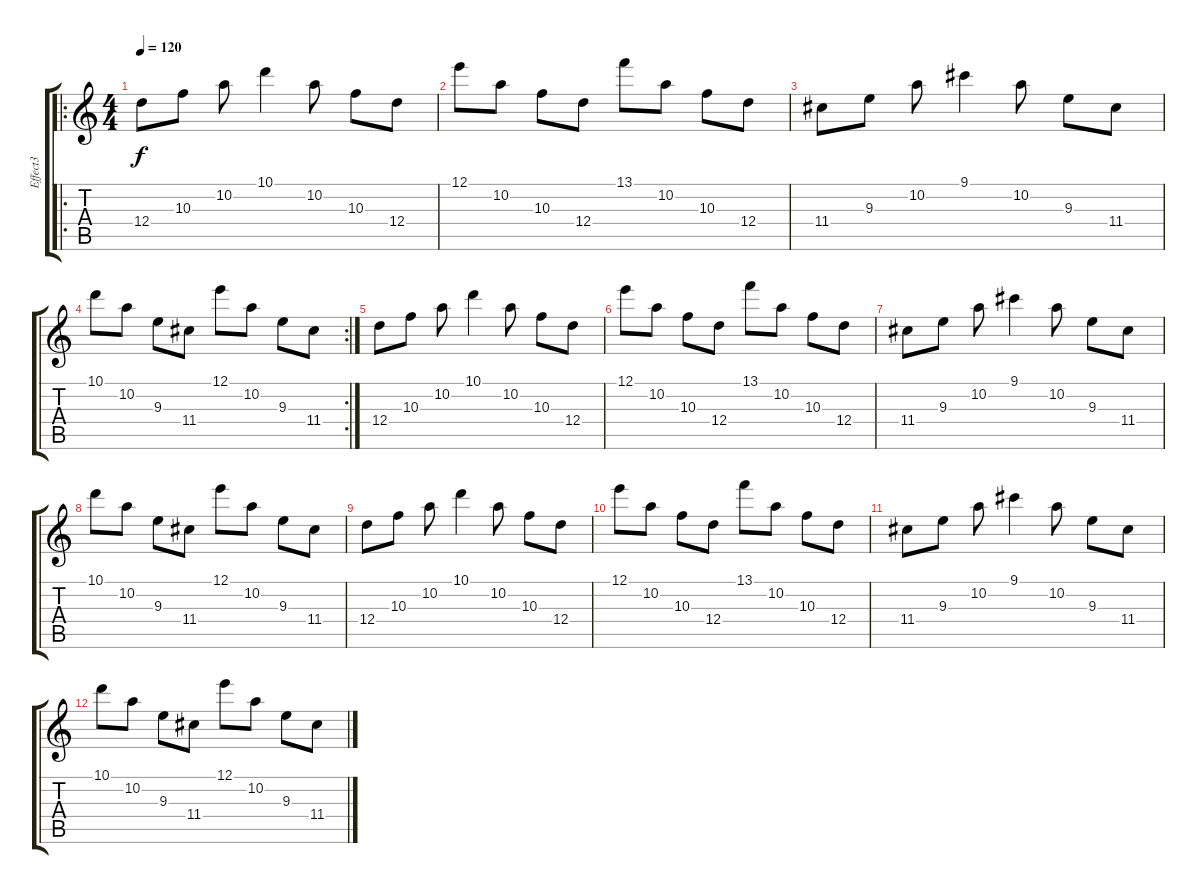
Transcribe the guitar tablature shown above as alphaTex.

\track ("Effect3" "Effect3") {instrument overdrivenguitar}
\staff {score tabs}
\tuning (E4 B3 G3 D3 A2 E2) {hide}
\ro
\ts (4 4)
\tempo 120
\clef g2
\ks c
12.4.8{dy f} 10.3.8 10.2.8 10.1.4 10.2.8 10.3.8 12.4.8 |
12.1.8 10.2.8 10.3.8 12.4.8 13.1.8 10.2.8 10.3.8 12.4.8 |
11.4.8 9.3.8 10.2.8 9.1.4 10.2.8 9.3.8 11.4.8 |
\rc 2
10.1.8 10.2.8 9.3.8 11.4.8 12.1.8 10.2.8 9.3.8 11.4.8 |
12.4.8 10.3.8 10.2.8 10.1.4 10.2.8 10.3.8 12.4.8 |
12.1.8 10.2.8 10.3.8 12.4.8 13.1.8 10.2.8 10.3.8 12.4.8 |
11.4.8 9.3.8 10.2.8 9.1.4 10.2.8 9.3.8 11.4.8 |
10.1.8 10.2.8 9.3.8 11.4.8 12.1.8 10.2.8 9.3.8 11.4.8 |
12.4.8 10.3.8 10.2.8 10.1.4 10.2.8 10.3.8 12.4.8 |
12.1.8 10.2.8 10.3.8 12.4.8 13.1.8 10.2.8 10.3.8 12.4.8 |
11.4.8 9.3.8 10.2.8 9.1.4 10.2.8 9.3.8 11.4.8 |
10.1.8 10.2.8 9.3.8 11.4.8 12.1.8 10.2.8 9.3.8 11.4.8
